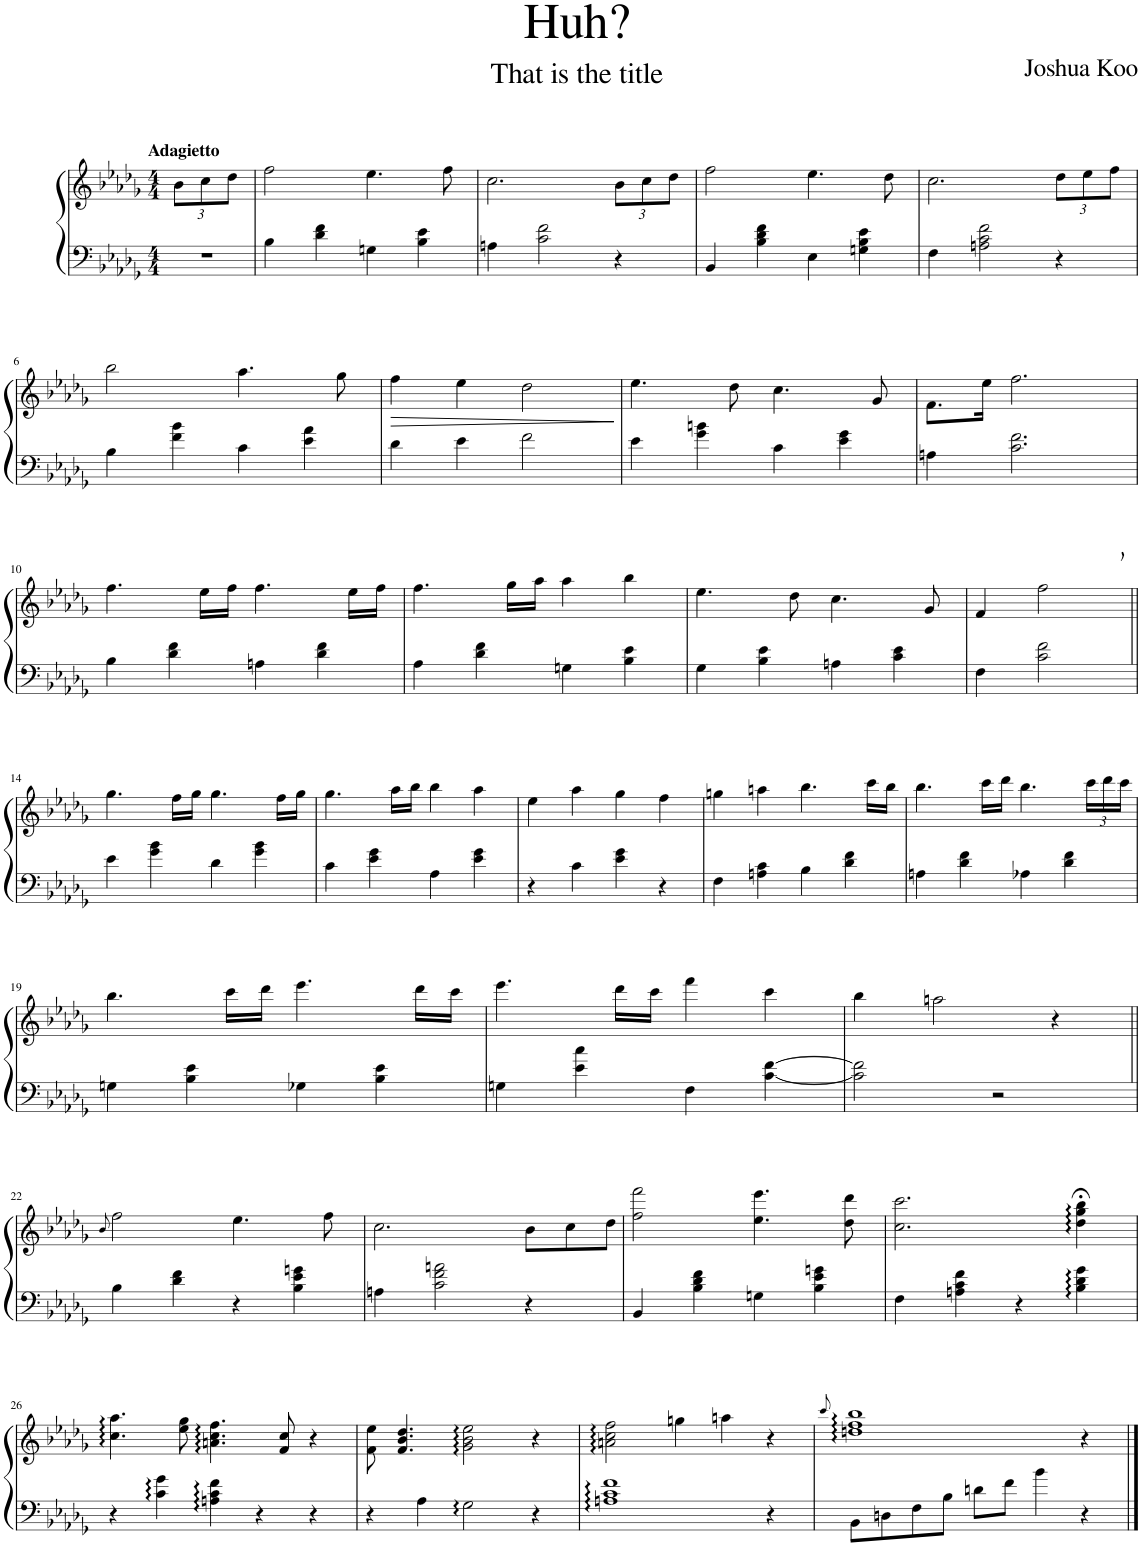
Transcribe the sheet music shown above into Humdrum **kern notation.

**kern	**kern	**dynam
*part1	*part1	*part1
*staff2	*staff1	*staff1/2
*I"Piano	*	*
*I'Pno	*	*
*clefF4	*clefG2	*
*k[b-e-a-d-g-]	*k[b-e-a-d-g-]	*
*M4/4	*M4/4	*
*	*Xbrackettup	*
=1	=1	=1
!	!LO:TX:a:B:t=Adagietto	!
1r	12b-\L	.
.	12cc\	.
.	12dd-\J	.
.	2.ryy	.
=2	=2	=2
4B-\	2ff\	.
4d-\ 4f\	.	.
4Gn\	4.ee-\	.
4B-\ 4e-\	.	.
.	8ff\	.
=3	=3	=3
4An\	2.cc\	.
2c\ 2f\	.	.
4r	12b-\L	.
.	12cc\	.
.	12dd-\J	.
=4	=4	=4
4BB-/	2ff\	.
4B-\ 4d-\ 4f\	.	.
4E-\	4.ee-\	.
4Gn\ 4B-\ 4e-\	.	.
.	8dd-\	.
=5	=5	=5
4F\	2.cc\	.
2An\ 2c\ 2f\	.	.
4r	12dd-\L	.
.	12ee-\	.
.	12ff\J	.
!!LO:LB:g=z
=6	=6	=6
4B-\	2bb-\	.
4f\ 4b-\	.	.
4c\	4.aa-\	.
4e-\ 4a-\	.	.
.	8gg-\	.
=7	=7	=7
!	!	!LO:HP:b
4d-\	4ff\	>
4e-\	4ee-\	.
2f\	2dd-\	.
.	.	]
=8	=8	=8
4e-\	4.ee-\	.
4g-\ 4bn\	.	.
.	8dd-\	.
4c\	4.cc\	.
4e-\ 4g-\	.	.
.	8g-/	.
=9	=9	=9
4An\	8.f\L	.
.	16ee-\Jk	.
2.c\ 2.f\	2.ff\	.
!!LO:LB:g=z
=10	=10	=10
4B-\	4.ff\	.
4d-\ 4f\	.	.
.	16ee-\LL	.
.	16ff\JJ	.
4An\	4.ff\	.
4d-\ 4f\	.	.
.	16ee-\LL	.
.	16ff\JJ	.
=11	=11	=11
4A-\	4.ff\	.
4d-\ 4f\	.	.
.	16gg-\LL	.
.	16aa-\JJ	.
4Gn\	4aa-\	.
4B-\ 4e-\	4bb-\	.
=12	=12	=12
4G-\	4.ee-\	.
4B-\ 4e-\	.	.
.	8dd-\	.
4An\	4.cc\	.
4c\ 4e-\	.	.
.	8g-/	.
=13	=13	=13
4F\	4f/	.
2c\ 2f\	2ff,\	.
!!LO:LB:g=z
=14||	=14||	=14||
4e-\	4.gg-\	.
4g-\ 4b-\	.	.
.	16ff\LL	.
.	16gg-\JJ	.
4d-\	4.gg-\	.
4g-\ 4b-\	.	.
.	16ff\LL	.
.	16gg-\JJ	.
=15	=15	=15
4c\	4.gg-\	.
4e-\ 4g-\	.	.
.	16aa-\LL	.
.	16bb-\JJ	.
4A-\	4bb-\	.
4e-\ 4g-\	4aa-\	.
=16	=16	=16
4r	4ee-\	.
4c\	4aa-\	.
4e-\ 4g-\	4gg-\	.
4r	4ff\	.
=17	=17	=17
4F\	4ggn\	.
4An\ 4c\	4aan\	.
4B-\	4.bb-\	.
4d-\ 4f\	.	.
.	16ccc\LL	.
.	16bb-\JJ	.
=18	=18	=18
4An\	4.bb-\	.
4d-\ 4f\	.	.
.	16ccc\LL	.
.	16ddd-\JJ	.
4A-X\	4.bb-\	.
4d-\ 4f\	.	.
.	24ccc\LL	.
.	24ddd-\	.
.	24ccc\JJ	.
!!LO:LB:g=z
=19	=19	=19
4Gn\	4.bb-\	.
4B-\ 4e-\	.	.
.	16ccc\LL	.
.	16ddd-\JJ	.
4G-X\	4.eee-\	.
4B-\ 4e-\	.	.
.	16ddd-\LL	.
.	16ccc\JJ	.
=20	=20	=20
4Gn\	4.eee-\	.
4e-\ 4cc\	.	.
.	16ddd-\LL	.
.	16ccc\JJ	.
4F\	4fff\	.
[4c\ [4f\	4ccc\	.
=21	=21	=21
2c\] 2f\]	4bb-\	.
.	2aan\	.
2r	.	.
.	4r	.
!!LO:LB:g=z
=22||	=22||	=22||
.	8qb-/	.
4B-\	2ff\	.
4d-\ 4f\	.	.
4r	4.ee-\	.
4B-\ 4e-\ 4gn\	.	.
.	8ff\	.
=23	=23	=23
4An\	2.cc\	.
2c\ 2f\ 2an\	.	.
4r	8b-\L	.
.	8cc\	.
8ryy	8dd-\J	.
=24	=24	=24
4BB-/	2ff\ 2fff\	.
4B-\ 4d-\ 4f\	.	.
4Gn\	4.ee-\ 4.eee-\	.
4B-\ 4e-\ 4gn\	.	.
.	8dd-\ 8ddd-\	.
=25	=25	=25
4F\	2.cc\ 2.ccc\	.
4An\ 4c\ 4f\	.	.
4r	.	.
4B-\:: 4d-\:: 4g-\::	4dd-\::;< 4gg-\::;< 4bb-\::;<	.
!!LO:LB:g=z
=26	=26	=26
4r	4.cc\:: 4.aa-\::	.
4c\:: 4g-\::	.	.
.	8ee-\ 8gg-\	.
4An\:: 4c\:: 4f\::	4.an\:: 4.cc\:: 4.ff\::	.
4r	.	.
.	8f/ 8cc/	.
4r	4r	.
=27	=27	=27
4r	8f\ 8ee-\	.
.	4.f/ 4.b-/ 4.dd-/	.
4A-\	.	.
2G-::\	2g-\:: 2b-\:: 2ee-\::	.
4r	4r	.
=28	=28	=28
1An:: 1c:: 1f::	2an\:: 2cc\:: 2ff\::	.
.	4ggn\	.
.	4aan\	.
4r	4r	.
=29	=29	=29
.	8qccc/	.
8BB-\L	1ddn:: 1ff:: 1bb-::	.
8Dn\	.	.
8F\	.	.
8B-\J	.	.
8dn\L	.	.
8f\J	.	.
4b-\	.	.
4r	4r	.
==	==	==
*-	*-	*-
